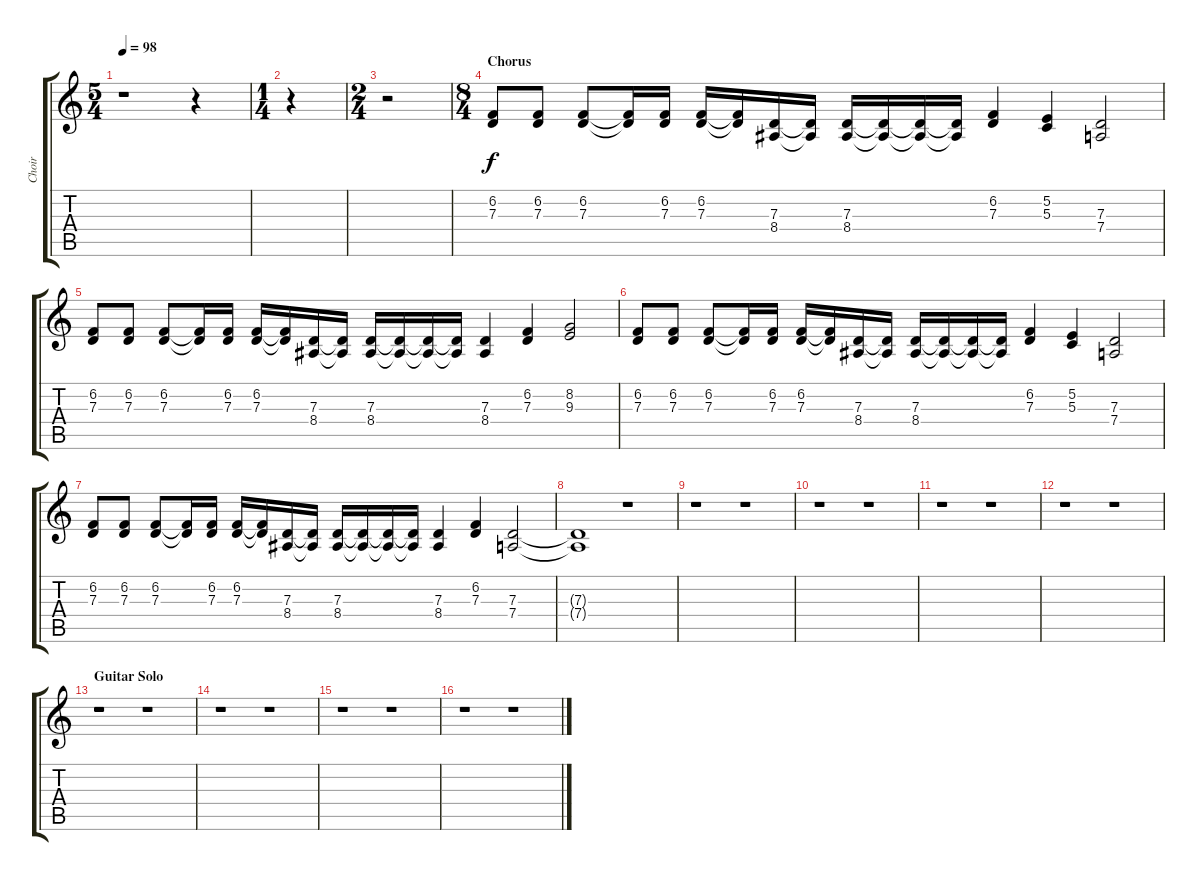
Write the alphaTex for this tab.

\track ("Choir" "Choir") {instrument pad4choir}
\staff {score tabs}
\tuning (E4 B3 G3 D3 A2 E2) {hide}
\ts (5 4)
\tempo 98
\clef g2
\ks c
r.1{dy f} r.4 |
\ts (1 4)
r.4 |
\ts (2 4)
r.2 |
\ts (8 4)
\section ("" "Chorus")
(6.2 7.3).8 (6.2 7.3).8 (6.2 7.3).8 (6.2{t} 7.3{t}).16 (6.2 7.3).16 (6.2 7.3).16 (6.2{t} 7.3{t}).16 (7.3 8.4).16 (7.3{t} 8.4{t}).16 (7.3 8.4).16 (7.3{t} 8.4{t}).16 (7.3{t} 8.4{t}).16 (7.3{t} 8.4{t}).16 (6.2 7.3).4 (5.2 5.3).4 (7.3 7.4).2 |
(6.2 7.3).8 (6.2 7.3).8 (6.2 7.3).8 (6.2{t} 7.3{t}).16 (6.2 7.3).16 (6.2 7.3).16 (6.2{t} 7.3{t}).16 (7.3 8.4).16 (7.3{t} 8.4{t}).16 (7.3 8.4).16 (7.3{t} 8.4{t}).16 (7.3{t} 8.4{t}).16 (7.3{t} 8.4{t}).16 (7.3 8.4).4 (6.2 7.3).4 (8.2 9.3).2 |
(6.2 7.3).8 (6.2 7.3).8 (6.2 7.3).8 (6.2{t} 7.3{t}).16 (6.2 7.3).16 (6.2 7.3).16 (6.2{t} 7.3{t}).16 (7.3 8.4).16 (7.3{t} 8.4{t}).16 (7.3 8.4).16 (7.3{t} 8.4{t}).16 (7.3{t} 8.4{t}).16 (7.3{t} 8.4{t}).16 (6.2 7.3).4 (5.2 5.3).4 (7.3 7.4).2 |
(6.2 7.3).8 (6.2 7.3).8 (6.2 7.3).8 (6.2{t} 7.3{t}).16 (6.2 7.3).16 (6.2 7.3).16 (6.2{t} 7.3{t}).16 (7.3 8.4).16 (7.3{t} 8.4{t}).16 (7.3 8.4).16 (7.3{t} 8.4{t}).16 (7.3{t} 8.4{t}).16 (7.3{t} 8.4{t}).16 (7.3 8.4).4 (6.2 7.3).4 (7.3 7.4).2 |
(7.3{t} 7.4{t}).1 r.1 |
r.1 r.1 |
r.1 r.1 |
r.1 r.1 |
r.1 r.1 |
\section ("" "Guitar Solo")
r.1 r.1 |
r.1 r.1 |
r.1 r.1 |
r.1 r.1
